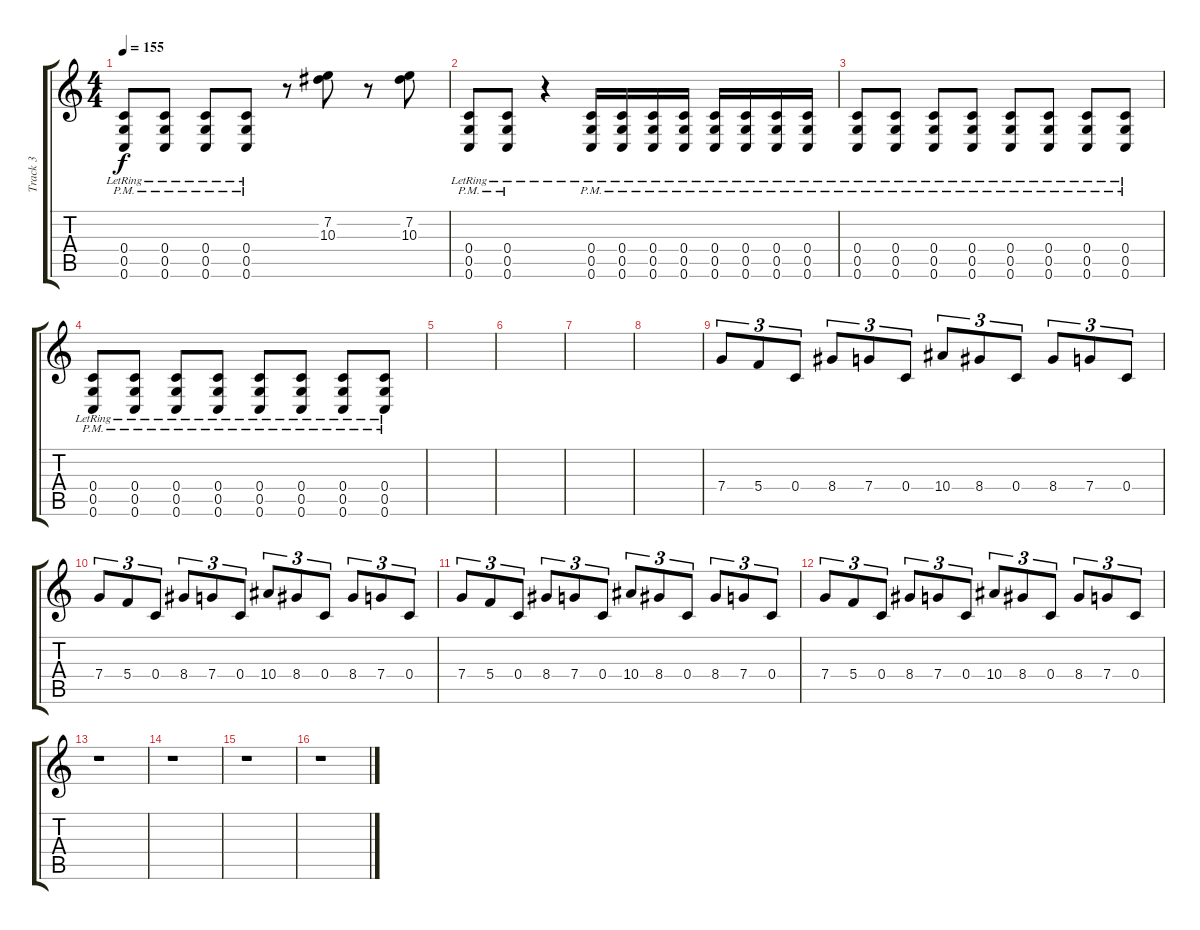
\track ("Track 3" "Track 3") {instrument overdrivenguitar}
\staff {score tabs}
\tuning (D4 A3 F3 C3 G2 C2) {hide}
\ts (4 4)
\tempo 155
\clef g2
\ks c
(0.4{pm lr} 0.5{pm lr} 0.6{pm lr}).8{dy f} (0.4{pm lr} 0.5{pm lr} 0.6{pm lr}).8 (0.4{pm lr} 0.5{pm lr} 0.6{pm lr}).8 (0.4{pm lr} 0.5{pm lr} 0.6{pm lr}).8 r.8 (7.2 10.3).8 r.8 (7.2 10.3).8 |
(0.4{pm lr} 0.5{pm lr} 0.6{pm lr}).8 (0.4{pm lr} 0.5{pm lr} 0.6{pm lr}).8 r.4 (0.4{pm lr} 0.5{pm lr} 0.6{pm lr}).16 (0.4{pm lr} 0.5{pm lr} 0.6{pm lr}).16 (0.4{pm lr} 0.5{pm lr} 0.6{pm lr}).16 (0.4{pm lr} 0.5{pm lr} 0.6{pm lr}).16 (0.4{pm lr} 0.5{pm lr} 0.6{pm lr}).16 (0.4{pm lr} 0.5{pm lr} 0.6{pm lr}).16 (0.4{pm lr} 0.5{pm lr} 0.6{pm lr}).16 (0.4{pm lr} 0.5{pm lr} 0.6{pm lr}).16 |
(0.4{pm lr} 0.5{pm lr} 0.6{pm lr}).8 (0.4{pm lr} 0.5{pm lr} 0.6{pm lr}).8 (0.4{pm lr} 0.5{pm lr} 0.6{pm lr}).8 (0.4{pm lr} 0.5{pm lr} 0.6{pm lr}).8 (0.4{pm lr} 0.5{pm lr} 0.6{pm lr}).8 (0.4{pm lr} 0.5{pm lr} 0.6{pm lr}).8 (0.4{pm lr} 0.5{pm lr} 0.6{pm lr}).8 (0.4{pm lr} 0.5{pm lr} 0.6{pm lr}).8 |
(0.4{pm lr} 0.5{pm lr} 0.6{pm lr}).8 (0.4{pm lr} 0.5{pm lr} 0.6{pm lr}).8 (0.4{pm lr} 0.5{pm lr} 0.6{pm lr}).8 (0.4{pm lr} 0.5{pm lr} 0.6{pm lr}).8 (0.4{pm lr} 0.5{pm lr} 0.6{pm lr}).8 (0.4{pm lr} 0.5{pm lr} 0.6{pm lr}).8 (0.4{pm lr} 0.5{pm lr} 0.6{pm lr}).8 (0.4{pm lr} 0.5{pm lr} 0.6{pm lr}).8 |
|
|
|
|
7.4.8{tu (3 2)} 5.4.8{tu (3 2)} 0.4.8{tu (3 2)} 8.4.8{tu (3 2)} 7.4.8{tu (3 2)} 0.4.8{tu (3 2)} 10.4.8{tu (3 2)} 8.4.8{tu (3 2)} 0.4.8{tu (3 2)} 8.4.8{tu (3 2)} 7.4.8{tu (3 2)} 0.4.8{tu (3 2)} |
7.4.8{tu (3 2)} 5.4.8{tu (3 2)} 0.4.8{tu (3 2)} 8.4.8{tu (3 2)} 7.4.8{tu (3 2)} 0.4.8{tu (3 2)} 10.4.8{tu (3 2)} 8.4.8{tu (3 2)} 0.4.8{tu (3 2)} 8.4.8{tu (3 2)} 7.4.8{tu (3 2)} 0.4.8{tu (3 2)} |
7.4.8{tu (3 2)} 5.4.8{tu (3 2)} 0.4.8{tu (3 2)} 8.4.8{tu (3 2)} 7.4.8{tu (3 2)} 0.4.8{tu (3 2)} 10.4.8{tu (3 2)} 8.4.8{tu (3 2)} 0.4.8{tu (3 2)} 8.4.8{tu (3 2)} 7.4.8{tu (3 2)} 0.4.8{tu (3 2)} |
7.4.8{tu (3 2)} 5.4.8{tu (3 2)} 0.4.8{tu (3 2)} 8.4.8{tu (3 2)} 7.4.8{tu (3 2)} 0.4.8{tu (3 2)} 10.4.8{tu (3 2)} 8.4.8{tu (3 2)} 0.4.8{tu (3 2)} 8.4.8{tu (3 2)} 7.4.8{tu (3 2)} 0.4.8{tu (3 2)} |
r.1 |
r.1 |
r.1 |
r.1
